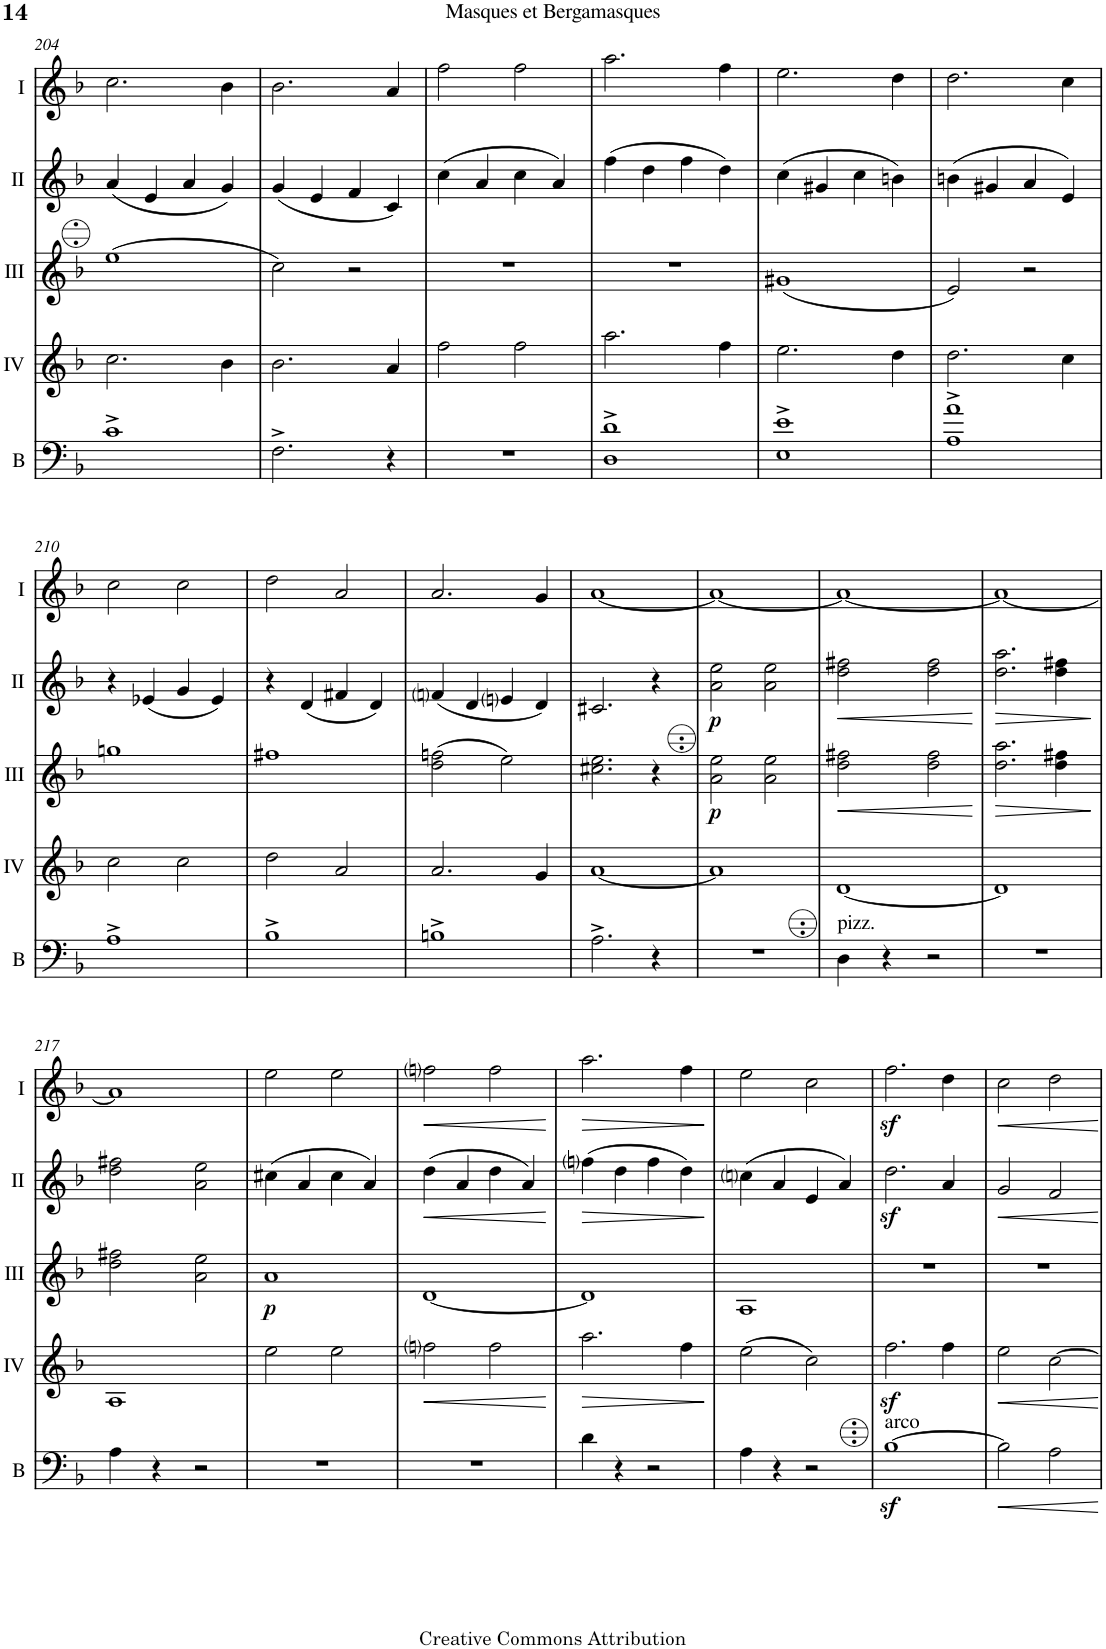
**kern	**kern	**dynam	**kern	**dynam	**kern	**dynam	**kern	**dynam
*part5	*part4	*part4	*part3	*part3	*part2	*part2	*part1	*part1
*staff5	*staff4	*staff4	*staff3	*staff3	*staff2	*staff2	*staff1	*staff1
*I"Bass	*I"Acc. 4	*	*I"Acc. 3	*	*I"Acc. 2	*	*I"Acc. 1	*
*I'B	*	*	*	*	*	*	*	*
!!LO:PB:g=z
*clefF4	*clefG2	*	*clefG2	*	*clefG2	*	*clefG2	*
*Trd7c12	*Trd7c12	*	*Trd7c12	*	*	*	*	*
*k[b-]	*k[b-]	*	*k[b-]	*	*k[b-]	*	*k[b-]	*
*M2/2	*M2/2	*	*M2/2	*	*M2/2	*	*M2/2	*
*met(c|)	*met(c|)	*	*met(c|)	*	*met(c|)	*	*met(c|)	*
=204	=204	=204	=204	=204	=204	=204	=204	=204
1c^	2.cc\	.	(1ee	.	(4a/	.	2.cc\	.
.	.	.	.	.	4e/	.	.	.
.	.	.	.	.	4a/	.	.	.
.	4b-\	.	.	.	4g/)	.	4b-\	.
=205	=205	=205	=205	=205	=205	=205	=205	=205
2.F^\	2.b-\	.	2cc\)	.	(4g/	.	2.b-\	.
.	.	.	.	.	4e/	.	.	.
.	.	.	2r	.	4f/	.	.	.
4r	4a/	.	.	.	4c/)	.	4a/	.
=206	=206	=206	=206	=206	=206	=206	=206	=206
1r	2ff\	.	1r	.	(4cc\	.	2ff\	.
.	.	.	.	.	4a/	.	.	.
.	2ff\	.	.	.	4cc\	.	2ff\	.
.	.	.	.	.	4a/)	.	.	.
=207	=207	=207	=207	=207	=207	=207	=207	=207
1D^ 1d^	2.aa\	.	1r	.	(4ff\	.	2.aa\	.
.	.	.	.	.	4dd\	.	.	.
.	.	.	.	.	4ff\	.	.	.
.	4ff\	.	.	.	4dd\)	.	4ff\	.
=208	=208	=208	=208	=208	=208	=208	=208	=208
1E^ 1e^	2.ee\	.	(1g#X	.	(4cc\	.	2.ee\	.
.	.	.	.	.	4g#X/	.	.	.
.	.	.	.	.	4cc\	.	.	.
.	4dd\	.	.	.	4bn\)	.	4dd\	.
=209	=209	=209	=209	=209	=209	=209	=209	=209
1A^ 1a^	2.dd\	.	2e/)	.	(4bn\	.	2.dd\	.
.	.	.	.	.	4g#X/	.	.	.
.	.	.	2r	.	4a/	.	.	.
.	4cc\	.	.	.	4e/)	.	4cc\	.
!!LO:LB:g=z
=210	=210	=210	=210	=210	=210	=210	=210	=210
1A^	2cc\	.	1ggn	.	4r	.	2cc\	.
.	.	.	.	.	(4e-X/	.	.	.
.	2cc\	.	.	.	4g/	.	2cc\	.
.	.	.	.	.	4e-/)	.	.	.
=211	=211	=211	=211	=211	=211	=211	=211	=211
1B-^	2dd\	.	1ff#X	.	4r	.	2dd\	.
.	.	.	.	.	(4d/	.	.	.
.	2a/	.	.	.	4f#X/	.	2a/	.
.	.	.	.	.	4d/)	.	.	.
=212	=212	=212	=212	=212	=212	=212	=212	=212
1Bn^	2.a/	.	(2dd\ 2ffn\	.	(4fni/	.	2.a/	.
.	.	.	.	.	4d/	.	.	.
.	.	.	2ee\)	.	4eni/	.	.	.
.	4g/	.	.	.	4d/)	.	4g/	.
=213	=213	=213	=213	=213	=213	=213	=213	=213
2.A^\	[1a	.	2.cc#X\ 2.ee\	.	2.c#X/	.	[1a	.
4r	.	.	4r	.	4r	.	.	.
=214	=214	=214	=214	=214	=214	=214	=214	=214
!	!	!	!	!LO:DY:b	!	!LO:DY:b	!	!
1r	1a]	.	2a\ 2ee\	p	2a\ 2ee\	p	1a_	.
.	.	.	2a\ 2ee\	.	2a\ 2ee\	.	.	.
=215	=215	=215	=215	=215	=215	=215	=215	=215
!LO:TX:a:t=pizz.	!	!	!	!	!	!	!	!
!	!	!	!	!LO:HP:b	!	!LO:HP:b	!	!
4D\	[1d	.	2dd\ 2ff#X\	<	2dd\ 2ff#X\	<	1a_	.
4r	.	.	.	.	.	.	.	.
2r	.	.	2dd\ 2ff#\	.	2dd\ 2ff#\	.	.	.
.	.	.	.	[	.	[	.	.
=216	=216	=216	=216	=216	=216	=216	=216	=216
!	!	!	!	!LO:HP:b	!	!LO:HP:b	!	!
1r	1d]	.	2.dd\ 2.aa\	>	2.dd\ 2.aa\	>	1a_	.
.	.	.	4dd\ 4ff#X\	.	4dd\ 4ff#X\	.	.	.
.	.	.	.	]	.	]	.	.
!!LO:LB:g=z
=217	=217	=217	=217	=217	=217	=217	=217	=217
4A\	1A	.	2dd\ 2ff#X\	.	2dd\ 2ff#X\	.	1a]	.
4r	.	.	.	.	.	.	.	.
2r	.	.	2a\ 2ee\	.	2a\ 2ee\	.	.	.
=218	=218	=218	=218	=218	=218	=218	=218	=218
!	!	!	!	!LO:DY:b	!	!	!	!
1r	2ee\	.	1a	p	(4cc#X\	.	2ee\	.
.	.	.	.	.	4a/	.	.	.
.	2ee\	.	.	.	4cc#\	.	2ee\	.
.	.	.	.	.	4a/)	.	.	.
=219	=219	=219	=219	=219	=219	=219	=219	=219
!	!	!LO:HP:b	!	!	!	!LO:HP:b	!	!LO:HP:b
1r	2ffni\	<	[1d	.	(4dd\	<	2ffni\	<
.	.	.	.	.	4a/	.	.	.
.	2ff\	.	.	.	4dd\	.	2ff\	.
.	.	.	.	.	4a/)	.	.	.
.	.	[	.	.	.	[	.	[
=220	=220	=220	=220	=220	=220	=220	=220	=220
!	!	!LO:HP:b	!	!	!	!LO:HP:b	!	!LO:HP:b
4d\	2.aa\	>	1d]	.	(4ffni\	>	2.aa\	>
4r	.	.	.	.	4dd\	.	.	.
2r	.	.	.	.	4ff\	.	.	.
.	4ff\	.	.	.	4dd\)	.	4ff\	.
.	.	]	.	.	.	]	.	]
=221	=221	=221	=221	=221	=221	=221	=221	=221
4A\	(2ee\	.	1A	.	(4ccni\	.	2ee\	.
4r	.	.	.	.	4a/	.	.	.
2r	2cc\)	.	.	.	4e/	.	2cc\	.
.	.	.	.	.	4a/)	.	.	.
=222	=222	=222	=222	=222	=222	=222	=222	=222
!LO:TX:a:t=arco	!	!	!	!	!	!	!	!
[1B-z<	2.ffz<\	.	1r	.	2.ddz<\	.	2.ffz<\	.
.	4ff\	.	.	.	4a/	.	4dd\	.
=223	=223	=223	=223	=223	=223	=223	=223	=223
2B-\]	2ee\	.	1r	.	2g/	.	2cc\	.
2A\	[2cc\	.	.	.	2f/	.	2dd\	.
=	=	=	=	=	=	=	=	=
*-	*-	*-	*-	*-	*-	*-	*-	*-
